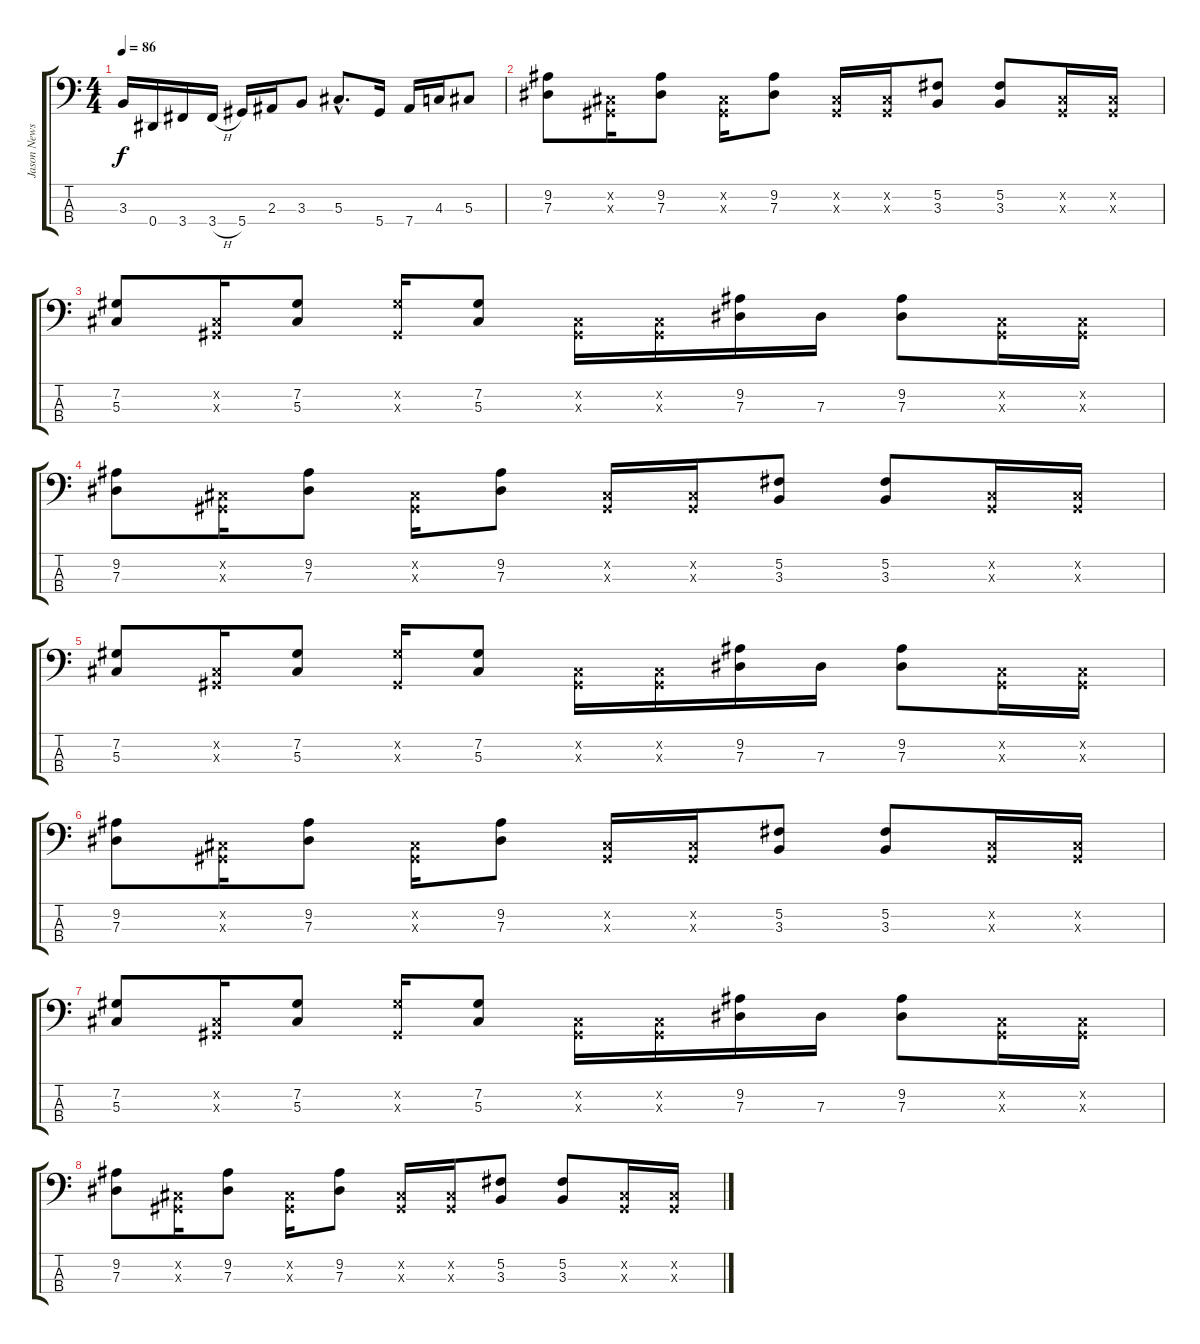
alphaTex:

\track ("Jason Newsted" "Jason News") {instrument electricbasspick}
\staff {score tabs}
\tuning (Gb2 Db2 Ab1 Eb1) {hide}
\ts (4 4)
\tempo 86
\clef f4
\ks c
3.3.16{dy f} 0.4.16 3.4.16 3.4{h}.16 5.4.16 2.3.16 3.3.8 5.3{hac}.8{d} 5.4.16 7.4.16 4.3.16 5.3.8 |
(9.2 7.3).8 (0.2{x} 0.3{x}).16 (9.2 7.3).8 (0.2{x} 0.3{x}).16 (9.2 7.3).8 (0.2{x} 0.3{x}).16 (0.2{x} 0.3{x}).16 (5.2 3.3).8 (5.2 3.3).8 (0.2{x} 0.3{x}).16 (0.2{x} 0.3{x}).16 |
(7.2 5.3).8 (0.2{x} 0.3{x}).16 (7.2 5.3).8 (7.2{x} 0.3{x}).16 (7.2 5.3).8 (0.2{x} 0.3{x}).16 (0.2{x} 0.3{x}).16 (9.2 7.3).16 7.3.16 (9.2 7.3).8 (0.2{x} 0.3{x}).16 (0.2{x} 0.3{x}).16 |
(9.2 7.3).8 (0.2{x} 0.3{x}).16 (9.2 7.3).8 (0.2{x} 0.3{x}).16 (9.2 7.3).8 (0.2{x} 0.3{x}).16 (0.2{x} 0.3{x}).16 (5.2 3.3).8 (5.2 3.3).8 (0.2{x} 0.3{x}).16 (0.2{x} 0.3{x}).16 |
(7.2 5.3).8 (0.2{x} 0.3{x}).16 (7.2 5.3).8 (7.2{x} 0.3{x}).16 (7.2 5.3).8 (0.2{x} 0.3{x}).16 (0.2{x} 0.3{x}).16 (9.2 7.3).16 7.3.16 (9.2 7.3).8 (0.2{x} 0.3{x}).16 (0.2{x} 0.3{x}).16 |
(9.2 7.3).8 (0.2{x} 0.3{x}).16 (9.2 7.3).8 (0.2{x} 0.3{x}).16 (9.2 7.3).8 (0.2{x} 0.3{x}).16 (0.2{x} 0.3{x}).16 (5.2 3.3).8 (5.2 3.3).8 (0.2{x} 0.3{x}).16 (0.2{x} 0.3{x}).16 |
(7.2 5.3).8 (0.2{x} 0.3{x}).16 (7.2 5.3).8 (7.2{x} 0.3{x}).16 (7.2 5.3).8 (0.2{x} 0.3{x}).16 (0.2{x} 0.3{x}).16 (9.2 7.3).16 7.3.16 (9.2 7.3).8 (0.2{x} 0.3{x}).16 (0.2{x} 0.3{x}).16 |
(9.2 7.3).8 (0.2{x} 0.3{x}).16 (9.2 7.3).8 (0.2{x} 0.3{x}).16 (9.2 7.3).8 (0.2{x} 0.3{x}).16 (0.2{x} 0.3{x}).16 (5.2 3.3).8 (5.2 3.3).8 (0.2{x} 0.3{x}).16 (0.2{x} 0.3{x}).16
